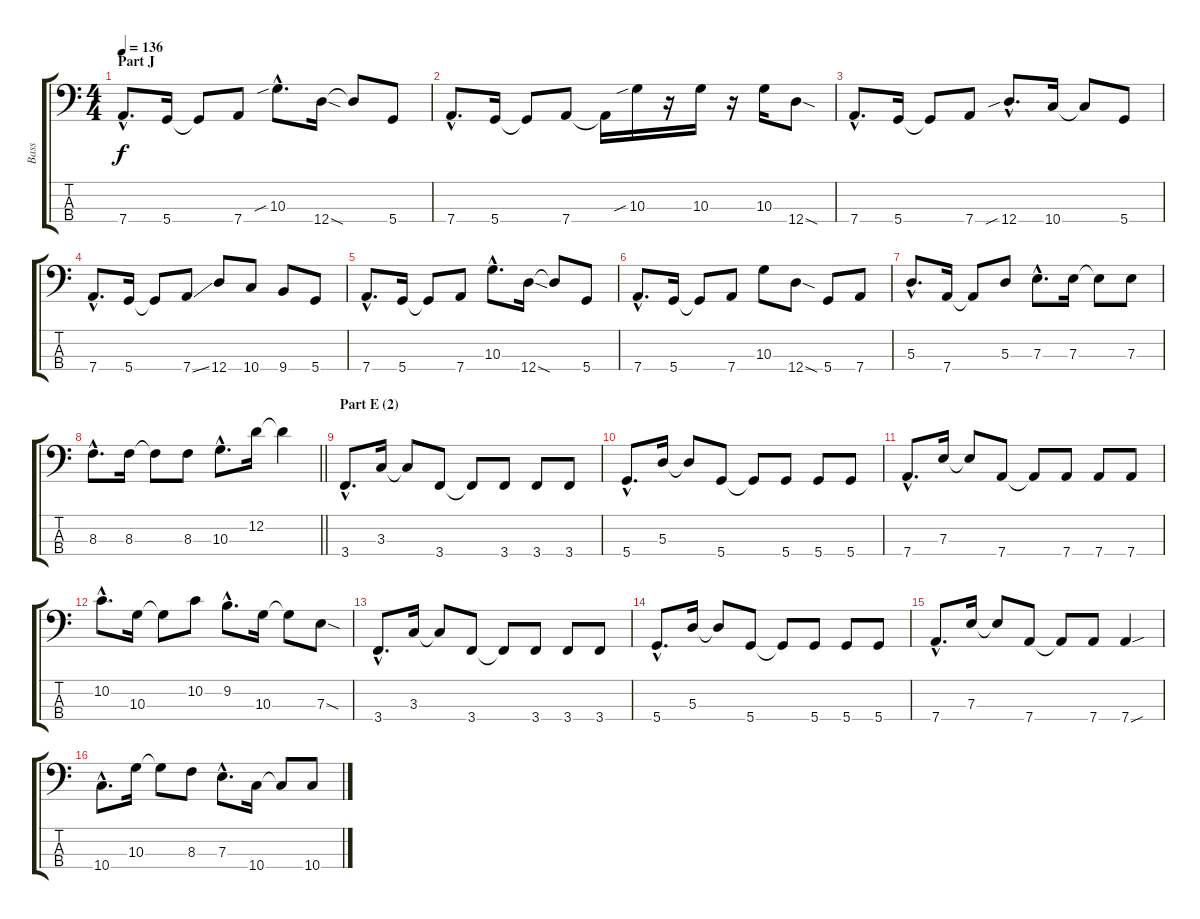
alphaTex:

\track ("Bass" "Bass") {instrument electricbasspick}
\staff {score tabs}
\tuning (G2 D2 A1 D1) {hide}
\ts (4 4)
\section ("" "Part J")
\tempo 136
\clef f4
\ks c
7.4{hac}.8{d dy f} 5.4.16 5.4{t}.8 7.4.8 10.3{sib hac}.8{d} 12.4{sod}.16 12.4{t}.8 5.4.8 |
7.4{hac}.8{d} 5.4.16 5.4{t}.8 7.4.8 7.4{t}.16 10.3{sib}.16 r.16 10.3.16 r.16 10.3.16 12.4{sod}.8 |
7.4{hac}.8{d} 5.4.16 5.4{t}.8 7.4.8 12.4{sib hac}.8{d} 10.4.16 10.4{t}.8 5.4.8 |
7.4{hac}.8{d} 5.4.16 5.4{t}.8 7.4{ss}.8 12.4.8 10.4.8 9.4.8 5.4.8 |
7.4{hac}.8{d} 5.4.16 5.4{t}.8 7.4.8 10.3{hac}.8{d} 12.4{sod}.16 12.4{t}.8 5.4.8 |
7.4{hac}.8{d} 5.4.16 5.4{t}.8 7.4.8 10.3.8 12.4{sod}.8 5.4.8 7.4.8 |
5.3{hac}.8{d} 7.4.16 7.4{t}.8 5.3.8 7.3{hac}.8{d} 7.3.16 7.3{t}.8 7.3.8 |
\barLineRight lightlight
8.3{hac}.8{d} 8.3.16 8.3{t}.8 8.3.8 10.3{hac}.8{d} 12.2.16 12.2{t}.4 |
\section ("" "Part E (2)")
3.4{hac}.8{d} 3.3.16 3.3{t}.8 3.4.8 3.4{t}.8 3.4.8 3.4.8 3.4.8 |
5.4{hac}.8{d} 5.3.16 5.3{t}.8 5.4.8 5.4{t}.8 5.4.8 5.4.8 5.4.8 |
7.4{hac}.8{d} 7.3.16 7.3{t}.8 7.4.8 7.4{t}.8 7.4.8 7.4.8 7.4.8 |
10.2{hac}.8{d} 10.3.16 10.3{t}.8 10.2.8 9.2{hac}.8{d} 10.3.16 10.3{t}.8 7.3{sod}.8 |
3.4{hac}.8{d} 3.3.16 3.3{t}.8 3.4.8 3.4{t}.8 3.4.8 3.4.8 3.4.8 |
5.4{hac}.8{d} 5.3.16 5.3{t}.8 5.4.8 5.4{t}.8 5.4.8 5.4.8 5.4.8 |
7.4{hac}.8{d} 7.3.16 7.3{t}.8 7.4.8 7.4{t}.8 7.4.8 7.4{sou}.4 |
10.4{hac}.8{d} 10.3.16 10.3{t}.8 8.3.8 7.3{hac}.8{d} 10.4.16 10.4{t}.8 10.4.8
